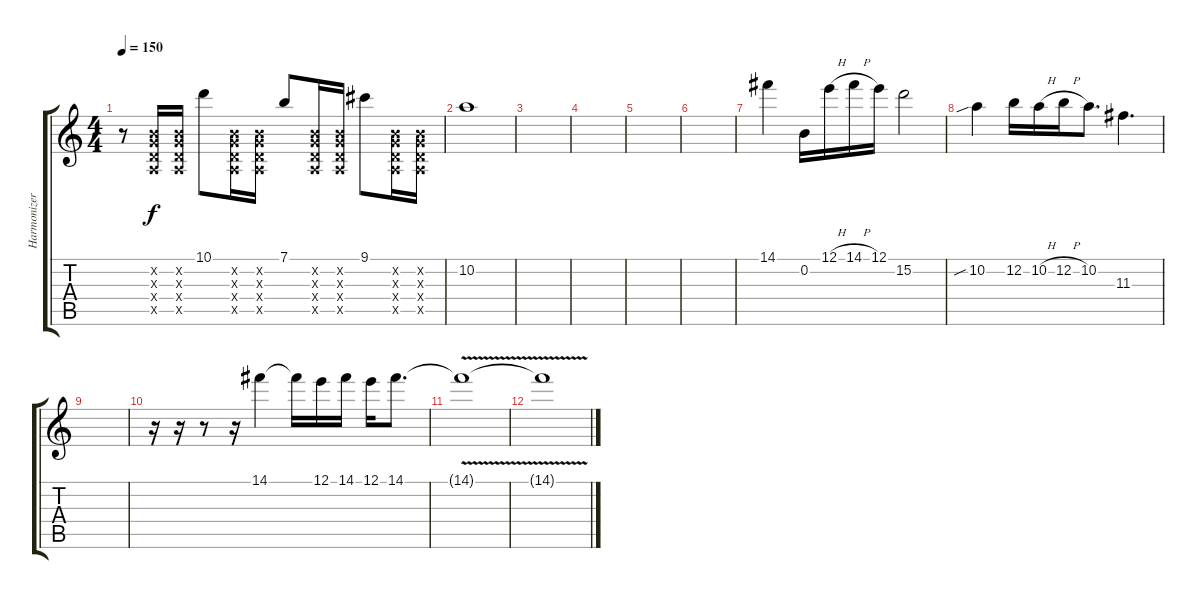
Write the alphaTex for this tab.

\track ("Harmonizer" "Harmonizer") {instrument overdrivenguitar}
\staff {score tabs}
\tuning (E4 B3 G3 D3 A2 E2) {hide}
\ts (4 4)
\tempo 150
\clef g2
\ks c
r.8{dy f} (0.2{x} 0.3{x} 0.4{x} 0.5{x}).16 (0.2{x} 0.3{x} 0.4{x} 0.5{x}).16 10.1.8 (0.2{x} 0.3{x} 0.4{x} 0.5{x}).16 (0.2{x} 0.3{x} 0.4{x} 0.5{x}).16 7.1.8 (0.2{x} 0.3{x} 0.4{x} 0.5{x}).16 (0.2{x} 0.3{x} 0.4{x} 0.5{x}).16 9.1.8 (0.2{x} 0.3{x} 0.4{x} 0.5{x}).16 (0.2{x} 0.3{x} 0.4{x} 0.5{x}).16 |
10.2.1 |
|
|
|
|
14.1.4 0.2.16 12.1{h}.16 14.1{h}.16 12.1.16 15.2.2 |
10.2{sib}.4 12.2.16 10.2{h}.16 12.2{h}.16 10.2.8{d} 11.3.4{d} |
|
r.16 r.16 r.8 r.16 14.1.4 14.1{t}.16 12.1.16 14.1.16 12.1.16 14.1.8{d} |
14.1{v t}.1 |
14.1{t}.1
